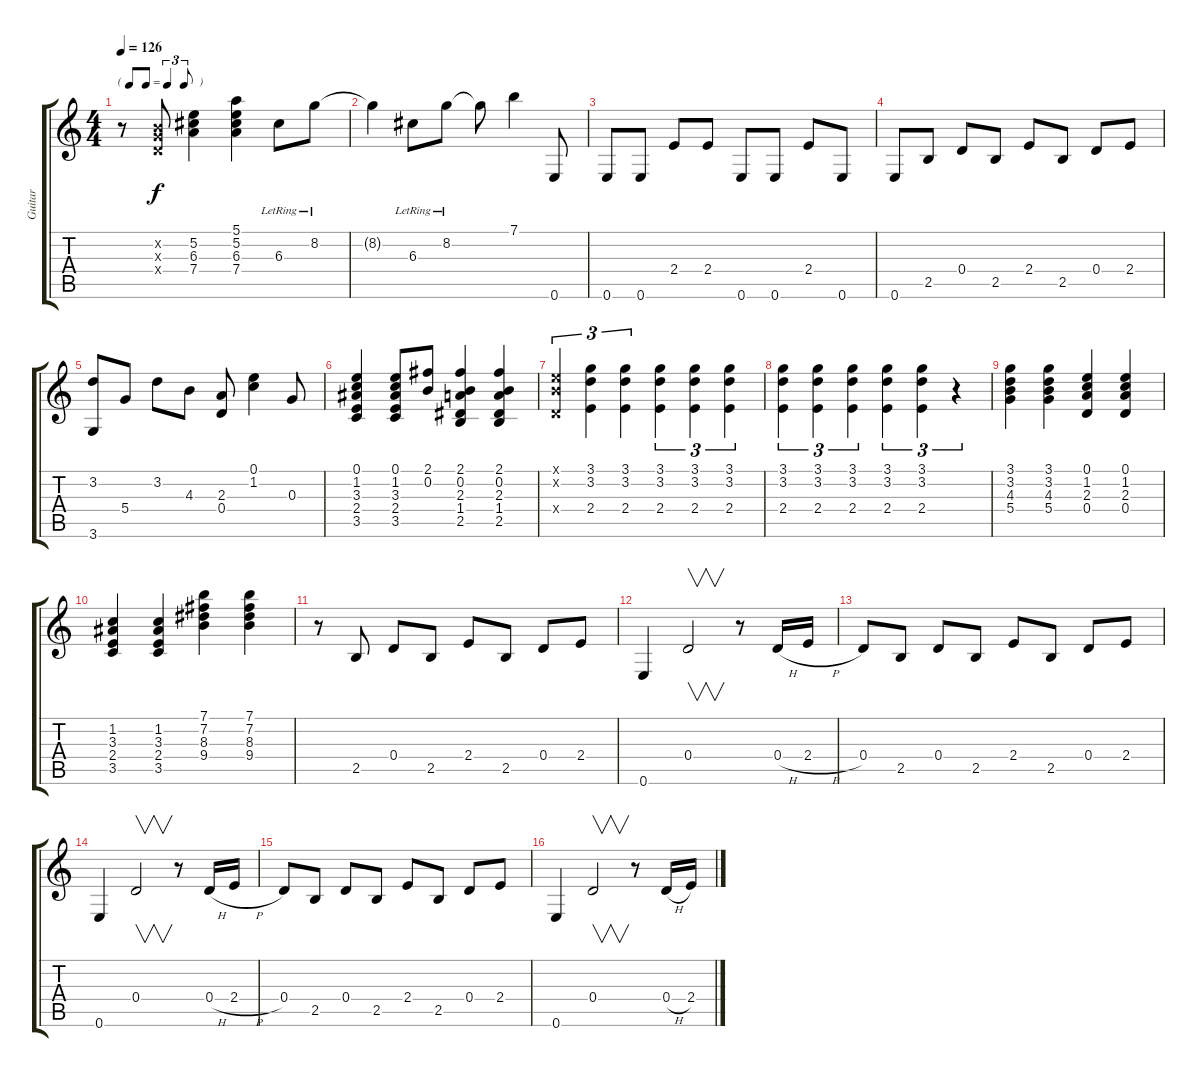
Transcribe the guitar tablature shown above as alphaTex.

\track ("Guitar" "Guitar") {instrument electricguitarclean}
\staff {score tabs}
\tuning (E4 B3 G3 D3 A2 E2) {hide}
\ts (4 4)
\tf triplet8th
\tempo 126
\clef g2
\ks c
r.8{dy f} (0.2{x} 0.3{x} 0.4{x}).8 (5.2 6.3 7.4).4 (5.1 5.2 6.3 7.4).4 6.3{lr}.8 8.2{lr}.8 |
8.2{t}.4 6.3{lr}.8 8.2{lr}.8 8.2{t}.8 7.1.4 0.6.8 |
0.6.8 0.6.8 2.4.8 2.4.8 0.6.8 0.6.8 2.4.8 0.6.8 |
0.6.8 2.5.8 0.4.8 2.5.8 2.4.8 2.5.8 0.4.8 2.4.8 |
(3.2 3.6).8 5.4.8 3.2.8 4.3.8 (2.3 0.4).8 (0.1 1.2).4 0.3.8 |
(0.1 1.2 3.3 2.4 3.5).4 (0.1 1.2 3.3 2.4 3.5).8 (2.1 0.2).8 (2.1 0.2 2.3 1.4 2.5).4 (2.1 0.2 2.3 1.4 2.5).4 |
(0.1{x} 0.2{x} 0.4{x}).4{tu (3 2)} (3.1 3.2 2.4).4{tu (3 2)} (3.1 3.2 2.4).4{tu (3 2)} (3.1 3.2 2.4).4{tu (3 2)} (3.1 3.2 2.4).4{tu (3 2)} (3.1 3.2 2.4).4{tu (3 2)} |
(3.1 3.2 2.4).4{tu (3 2)} (3.1 3.2 2.4).4{tu (3 2)} (3.1 3.2 2.4).4{tu (3 2)} (3.1 3.2 2.4).4{tu (3 2)} (3.1 3.2 2.4).4{tu (3 2)} r.4{tu (3 2)} |
(3.1 3.2 4.3 5.4).4 (3.1 3.2 4.3 5.4).4 (0.1 1.2 2.3 0.4).4 (0.1 1.2 2.3 0.4).4 |
(1.2 3.3 2.4 3.5).4 (1.2 3.3 2.4 3.5).4 (7.1 7.2 8.3 9.4).4 (7.1 7.2 8.3 9.4).4 |
r.8 2.5.8 0.4.8 2.5.8 2.4.8 2.5.8 0.4.8 2.4.8 |
0.6.4 0.4.2{v} r.8 0.4{h}.16 2.4{h}.16 |
0.4.8 2.5.8 0.4.8 2.5.8 2.4.8 2.5.8 0.4.8 2.4.8 |
0.6.4 0.4.2{v} r.8 0.4{h}.16 2.4{h}.16 |
0.4.8 2.5.8 0.4.8 2.5.8 2.4.8 2.5.8 0.4.8 2.4.8 |
0.6.4 0.4.2{v} r.8 0.4{h}.16 2.4{h}.16
